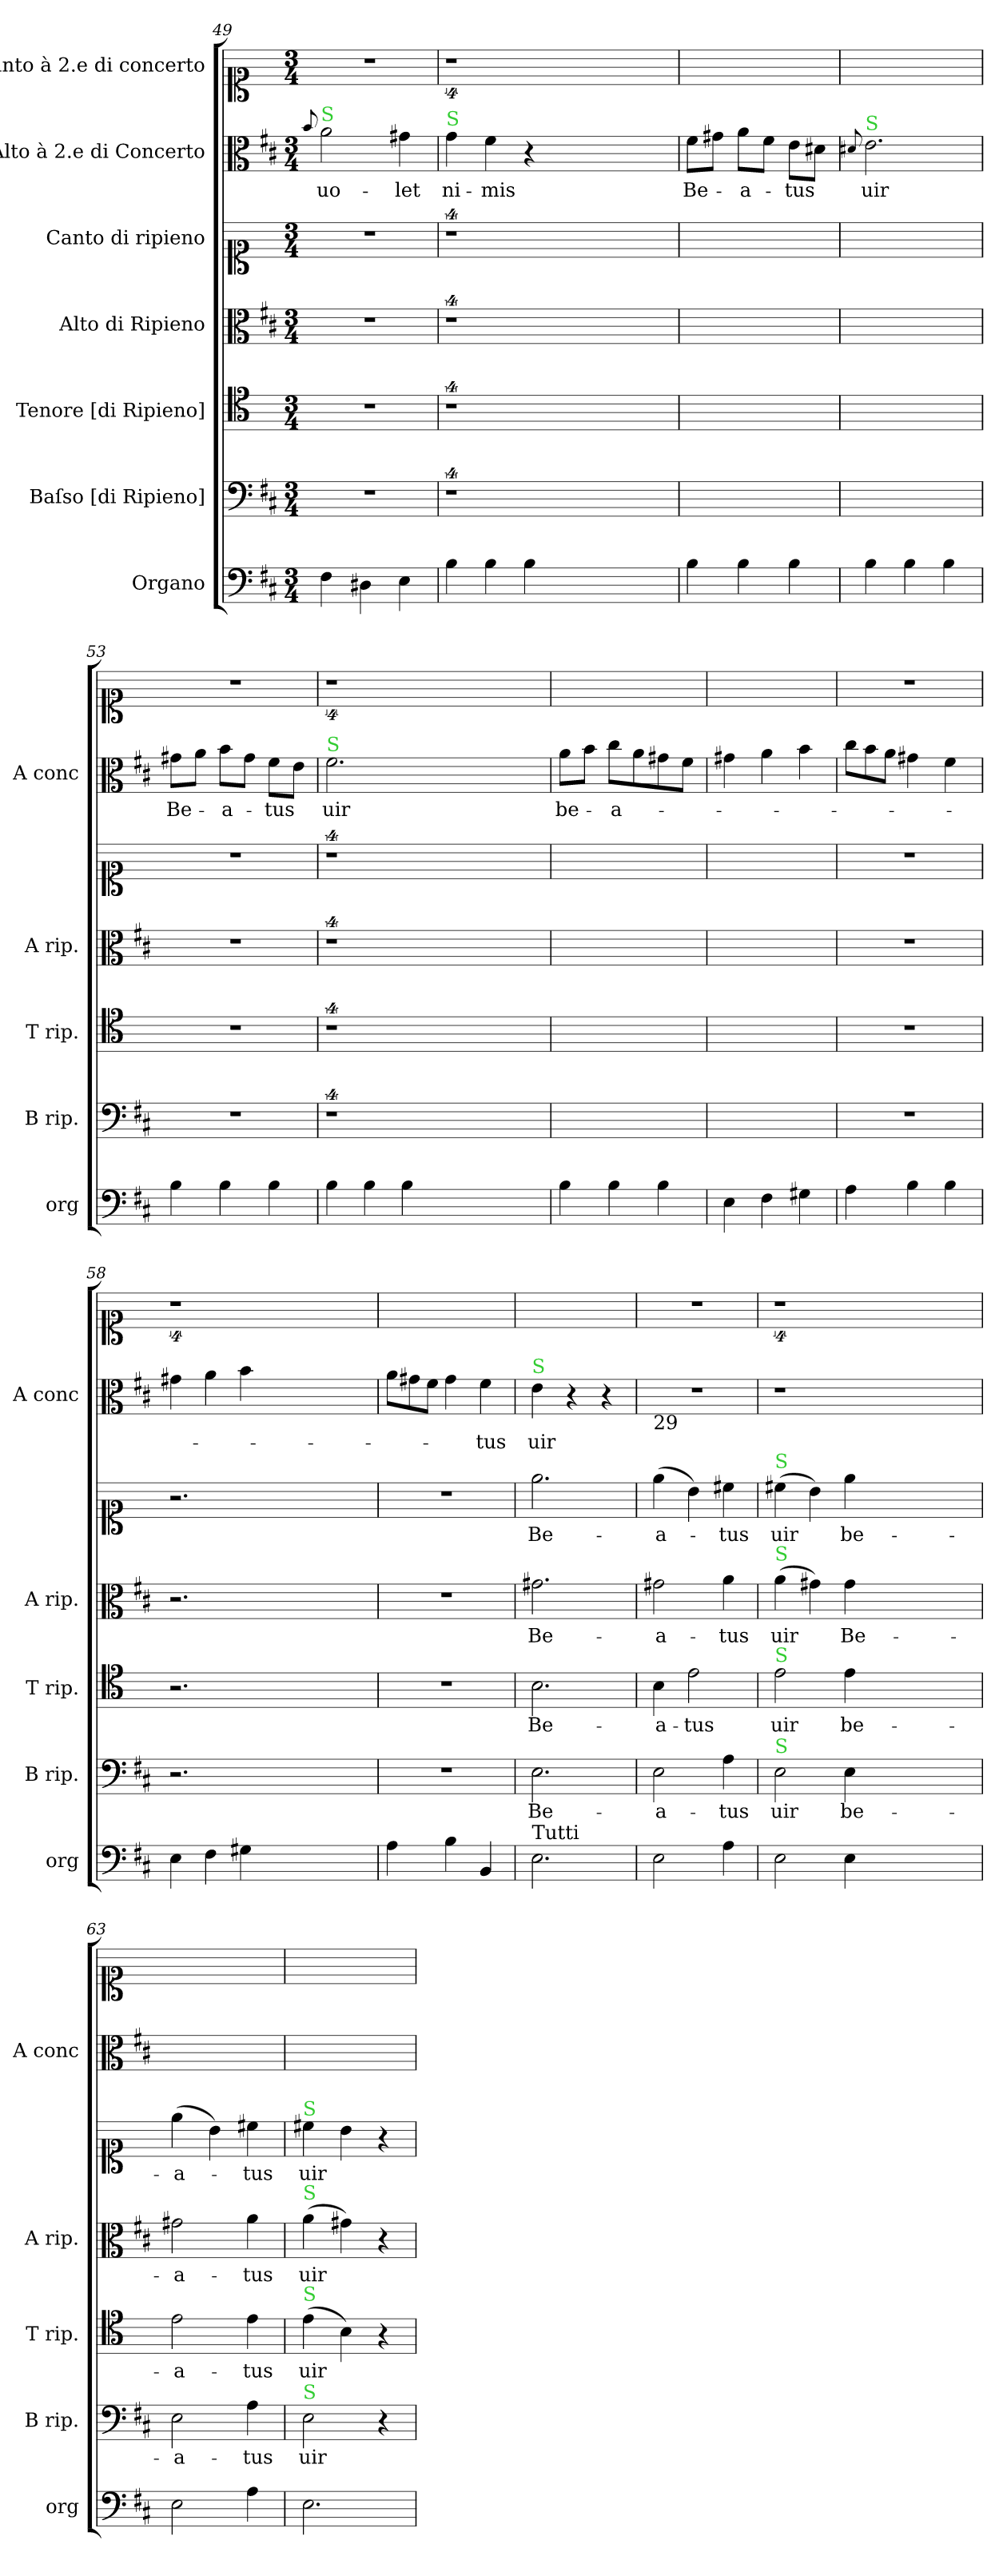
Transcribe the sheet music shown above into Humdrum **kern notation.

**kern	**kern	**text	**kern	**text	**kern	**text	**kern	**text	**kern	**text	**kern
*part7	*part6	*part6	*part5	*part5	*part4	*part4	*part3	*part3	*part2	*part2	*part1
*staff7	*staff6	*staff6	*staff5	*staff5	*staff4	*staff4	*staff3	*staff3	*staff2	*staff2	*staff1
*I"Organo	*I"Baſso [di Ripieno]	*	*I"Tenore [di Ripieno]	*	*I"Alto di Ripieno	*	*I"Canto di ripieno	*	*I"Alto à 2.e di Concerto	*	*I"Canto à 2.e di concerto
*I'org	*I'B rip.	*	*I'T rip.	*	*I'A rip.	*	*	*	*I'A conc	*	*
*clefF4	*clefF4	*	*clefC4	*	*clefC3	*	*clefC1	*	*clefC3	*	*clefC1
*k[f#c#]	*k[f#c#]	*	*	*	*k[f#c#]	*	*	*	*k[f#c#]	*	*
*M3/4	*M3/4	*	*M3/4	*	*M3/4	*	*M3/4	*	*M3/4	*	*M3/4
=49	=49	=49	=49	=49	=49	=49	=49	=49	=49	=49	=49
.	.	.	.	.	.	.	.	.	8qqb/	.	.
!	!	!	!	!	!	!	!	!	!LO:TX:a:color=limegreen:t=S	!	!
4F#\	2.r	.	2.r	.	2.r	.	2.r	.	2a\	uo-	2.r
4D#X\	.	.	.	.	.	.	.	.	.	.	.
4E\	.	.	.	.	.	.	.	.	4g#X\	-let	.
=50	=50	=50	=50	=50	=50	=50	=50	=50	=50	=50	=50
!	!	!	!	!	!	!	!	!	!LO:TX:a:color=limegreen:t=S	!	!
4B\	4%9r	.	4%9r	.	4%9r	.	4%9r	.	4g\	ni-	4%9r
4B\	.	.	.	.	.	.	.	.	4f#\	-mis	.
4B\	.	.	.	.	.	.	.	.	4r	.	.
1.ryy	.	.	.	.	.	.	.	.	1.ryy	.	.
=51	=51	=51	=51	=51	=51	=51	=51	=51	=51	=51	=51
4B\	2.ryy	.	2.ryy	.	2.ryy	.	2.ryy	.	8f#\L	Be-	2.ryy
.	.	.	.	.	.	.	.	.	8g#X\J	.	.
4B\	.	.	.	.	.	.	.	.	8a\L	-a-	.
.	.	.	.	.	.	.	.	.	8f#\J	.	.
4B\	.	.	.	.	.	.	.	.	8e\L	-tus	.
.	.	.	.	.	.	.	.	.	8d#X\J	.	.
=52	=52	=52	=52	=52	=52	=52	=52	=52	=52	=52	=52
.	.	.	.	.	.	.	.	.	8qqd#X/	.	.
!	!	!	!	!	!	!	!	!	!LO:TX:a:color=limegreen:t=S	!	!
4B\	2.ryy	.	2.ryy	.	2.ryy	.	2.ryy	.	2.e\	uir	2.ryy
4B\	.	.	.	.	.	.	.	.	.	.	.
4B\	.	.	.	.	.	.	.	.	.	.	.
=53	=53	=53	=53	=53	=53	=53	=53	=53	=53	=53	=53
4B\	2.r	.	2.r	.	2.r	.	2.r	.	8g#X\L	Be-	2.r
.	.	.	.	.	.	.	.	.	8a\J	.	.
4B\	.	.	.	.	.	.	.	.	8b\L	-a-	.
.	.	.	.	.	.	.	.	.	8g#\J	.	.
4B\	.	.	.	.	.	.	.	.	8f#\L	-tus	.
.	.	.	.	.	.	.	.	.	8e\J	.	.
=54	=54	=54	=54	=54	=54	=54	=54	=54	=54	=54	=54
!	!	!	!	!	!	!	!	!	!LO:TX:a:color=limegreen:t=S	!	!
4B\	4%9r	.	4%9r	.	4%9r	.	4%9r	.	2.f#\	uir	4%9r
4B\	.	.	.	.	.	.	.	.	.	.	.
4B\	.	.	.	.	.	.	.	.	.	.	.
1.ryy	.	.	.	.	.	.	.	.	1.ryy	.	.
=55	=55	=55	=55	=55	=55	=55	=55	=55	=55	=55	=55
4B\	2.ryy	.	2.ryy	.	2.ryy	.	2.ryy	.	8a\L	be-	2.ryy
.	.	.	.	.	.	.	.	.	8b\J	.	.
4B\	.	.	.	.	.	.	.	.	8cc#\L	-a-	.
.	.	.	.	.	.	.	.	.	8a\	.	.
4B\	.	.	.	.	.	.	.	.	8g#X\	.	.
.	.	.	.	.	.	.	.	.	8f#\J	.	.
=56	=56	=56	=56	=56	=56	=56	=56	=56	=56	=56	=56
4E\	2.ryy	.	2.ryy	.	2.ryy	.	2.ryy	.	4g#X\	.	2.ryy
4F#\	.	.	.	.	.	.	.	.	4a\	.	.
4G#X\	.	.	.	.	.	.	.	.	4b\	.	.
=57	=57	=57	=57	=57	=57	=57	=57	=57	=57	=57	=57
*	*	*	*	*	*	*	*	*	*Xtuplet	*	*
4A\	2.r	.	2.r	.	2.r	.	2.r	.	12cc#\L	.	2.r
.	.	.	.	.	.	.	.	.	12b\	.	.
.	.	.	.	.	.	.	.	.	12a\J	.	.
4B\	.	.	.	.	.	.	.	.	4g#X\	.	.
4B\	.	.	.	.	.	.	.	.	4f#\	.	.
=58	=58	=58	=58	=58	=58	=58	=58	=58	=58	=58	=58
4E\	2.r	.	2.r	.	2.r	.	2.r	.	4g#X\	.	4%9r
4F#\	.	.	.	.	.	.	.	.	4a\	.	.
4G#X\	.	.	.	.	.	.	.	.	4b\	.	.
1.ryy	1.ryy	.	1.ryy	.	1.ryy	.	1.ryy	.	1.ryy	.	.
=59	=59	=59	=59	=59	=59	=59	=59	=59	=59	=59	=59
4A\	2.r	.	2.r	.	2.r	.	2.r	.	12a\L	.	2.ryy
.	.	.	.	.	.	.	.	.	12g#X\	.	.
.	.	.	.	.	.	.	.	.	12f#\J	.	.
4B\	.	.	.	.	.	.	.	.	4g#\	.	.
4BB/	.	.	.	.	.	.	.	.	4f#\	-tus	.
=60	=60	=60	=60	=60	=60	=60	=60	=60	=60	=60	=60
!	!	!	!	!	!	!	!	!	!LO:TX:a:color=limegreen:t=S	!	!
!LO:TX:a:t=Tutti	!	!	!	!	!	!	!	!	!	!	!
2.E\	2.E\	Be-	2.B\	Be-	2.g#X\	Be-	2.ee\	Be-	4e\	uir	2.ryy
.	.	.	.	.	.	.	.	.	4r	.	.
.	.	.	.	.	.	.	.	.	4r	.	.
=61	=61	=61	=61	=61	=61	=61	=61	=61	=61	=61	=61
!	!	!	!	!	!	!	!	!	!LO:TX:b:t=29	!	!
2E\	2E\	-a-	4B\	-a-	2g#X\	-a-	(4ee\	-a-	2.r	.	2.r
.	.	.	2e\	-tus	.	.	4b\)	.	.	.	.
4A\	4A\	-tus	.	.	4a\	-tus	4cc#\	-tus	.	.	.
=62	=62	=62	=62	=62	=62	=62	=62	=62	=62	=62	=62
!	!	!	!	!	!	!	!LO:TX:a:color=limegreen:t=S	!	!	!	!
!	!	!	!	!	!LO:TX:a:color=limegreen:t=S	!	!	!	!	!	!
!	!	!	!LO:TX:a:color=limegreen:t=S	!	!	!	!	!	!	!	!
!	!LO:TX:a:color=limegreen:t=S	!	!	!	!	!	!	!	!	!	!
2E\	2E\	uir	2e\	uir	(4a\	uir	(4cc#\	uir	4%9r	.	4%9r
.	.	.	.	.	4g#X\)	.	4b\)	.	.	.	.
4E\	4E\	be-	4e\	be-	4g#\	Be-	4ee\	be-	.	.	.
1.ryy	1.ryy	.	1.ryy	.	1.ryy	.	1.ryy	.	.	.	.
=63	=63	=63	=63	=63	=63	=63	=63	=63	=63	=63	=63
2E\	2E\	-a-	2e\	-a-	2g#X\	-a-	(4ee\	-a-	2.ryy	.	2.ryy
.	.	.	.	.	.	.	4b\)	.	.	.	.
4A\	4A\	-tus	4e\	-tus	4a\	-tus	4cc#\	-tus	.	.	.
=64	=64	=64	=64	=64	=64	=64	=64	=64	=64	=64	=64
!	!	!	!	!	!	!	!LO:TX:a:color=limegreen:t=S	!	!	!	!
!	!	!	!	!	!LO:TX:a:color=limegreen:t=S	!	!	!	!	!	!
!	!	!	!LO:TX:a:color=limegreen:t=S	!	!	!	!	!	!	!	!
!	!LO:TX:a:color=limegreen:t=S	!	!	!	!	!	!	!	!	!	!
2.E\	2E\	uir	(4e\	uir	(4a\	uir	4cc#\	uir	2.ryy	.	2.ryy
.	.	.	4B\)	.	4g#X\)	.	4b\	.	.	.	.
.	4r	.	4r	.	4r	.	4r	.	.	.	.
=	=	=	=	=	=	=	=	=	=	=	=
*-	*-	*-	*-	*-	*-	*-	*-	*-	*-	*-	*-
